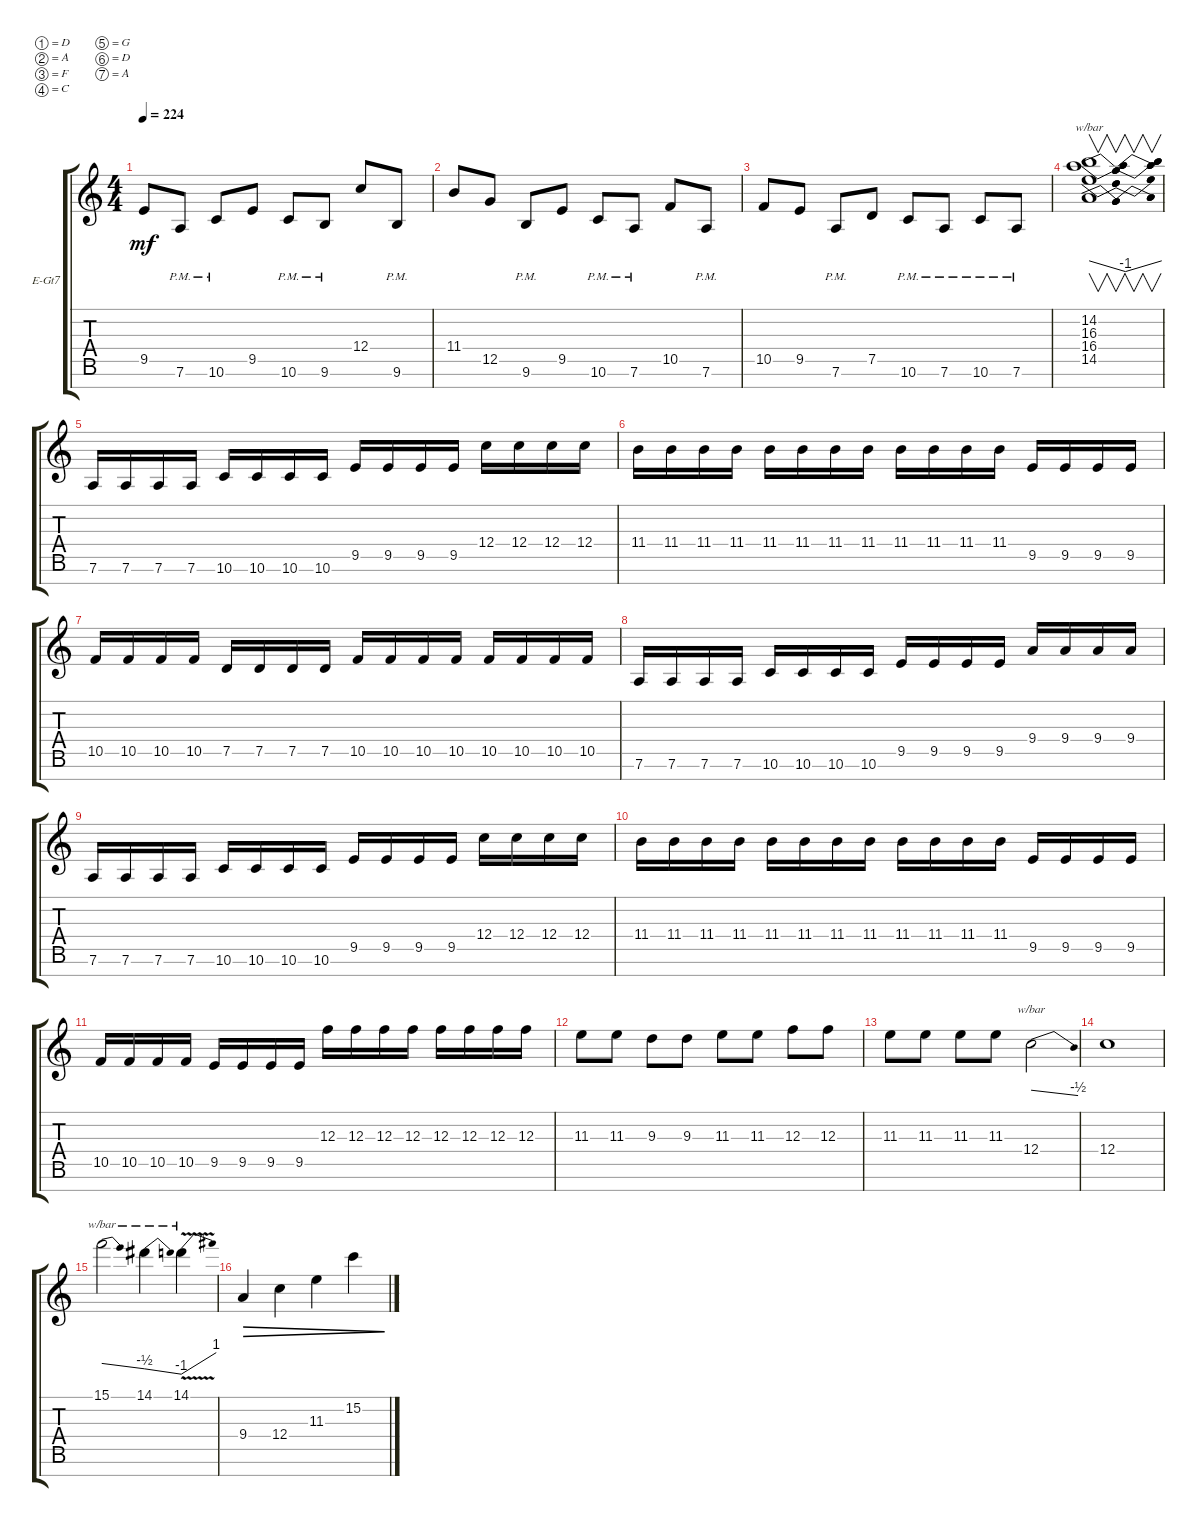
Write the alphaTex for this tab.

\defaultSystemsLayout 4
\bracketExtendMode groupsimilarinstruments
\firstSystemTrackNameOrientation horizontal
\otherSystemsTrackNameOrientation horizontal
\track ("Electric Guitar" "E-Gt7") {instrument distortionguitar}
\staff {score tabs}
\tuning (D4 A3 F3 C3 G2 D2 A1)
\ts (4 4)
\tempo 224
\clef g2
\ks c
9.5.8{dy mf} 7.6{pm}.8 10.6{pm}.8 9.5.8 10.6{pm}.8 9.6{pm}.8 12.4.8 9.6{pm}.8 |
11.4.8 12.5.8 9.6{pm}.8 9.5.8 10.6{pm}.8 7.6{pm}.8 10.5.8 7.6{pm}.8 |
10.5.8 9.5.8 7.6{pm}.8 7.5.8 10.6{pm}.8 7.6{pm}.8 10.6{pm}.8 7.6{pm}.8 |
(16.3 14.5 16.4 14.2).1{v tbe (dip default 0 0 15 -4 30 0)} |
7.6.16 7.6.16 7.6.16 7.6.16 10.6.16 10.6.16 10.6.16 10.6.16 9.5.16 9.5.16 9.5.16 9.5.16 12.4.16 12.4.16 12.4.16 12.4.16 |
11.4.16 11.4.16 11.4.16 11.4.16 11.4.16 11.4.16 11.4.16 11.4.16 11.4.16 11.4.16 11.4.16 11.4.16 9.5.16 9.5.16 9.5.16 9.5.16 |
10.5.16 10.5.16 10.5.16 10.5.16 7.5.16 7.5.16 7.5.16 7.5.16 10.5.16 10.5.16 10.5.16 10.5.16 10.5.16 10.5.16 10.5.16 10.5.16 |
7.6.16 7.6.16 7.6.16 7.6.16 10.6.16 10.6.16 10.6.16 10.6.16 9.5.16 9.5.16 9.5.16 9.5.16 9.4.16 9.4.16 9.4.16 9.4.16 |
7.6.16 7.6.16 7.6.16 7.6.16 10.6.16 10.6.16 10.6.16 10.6.16 9.5.16 9.5.16 9.5.16 9.5.16 12.4.16 12.4.16 12.4.16 12.4.16 |
11.4.16 11.4.16 11.4.16 11.4.16 11.4.16 11.4.16 11.4.16 11.4.16 11.4.16 11.4.16 11.4.16 11.4.16 9.5.16 9.5.16 9.5.16 9.5.16 |
10.5.16 10.5.16 10.5.16 10.5.16 9.5.16 9.5.16 9.5.16 9.5.16 12.3.16 12.3.16 12.3.16 12.3.16 12.3.16 12.3.16 12.3.16 12.3.16 |
11.3.8 11.3.8 9.3.8 9.3.8 11.3.8 11.3.8 12.3.8 12.3.8 |
11.3.8 11.3.8 11.3.8 11.3.8 12.4.2{tbe (dive default 0 0 45 -2)} |
12.4.1 |
15.1.2{tbe (dive default 0 0 45 -2)} 14.1.4{tbe (dive default 0 -2 44.4 -4)} 14.1{v}.4{tbe (dive default 0 -4 45 4)} |
9.4.4{dec} 12.4.4{dec} 11.3.4{dec} 15.2.4{dec}
